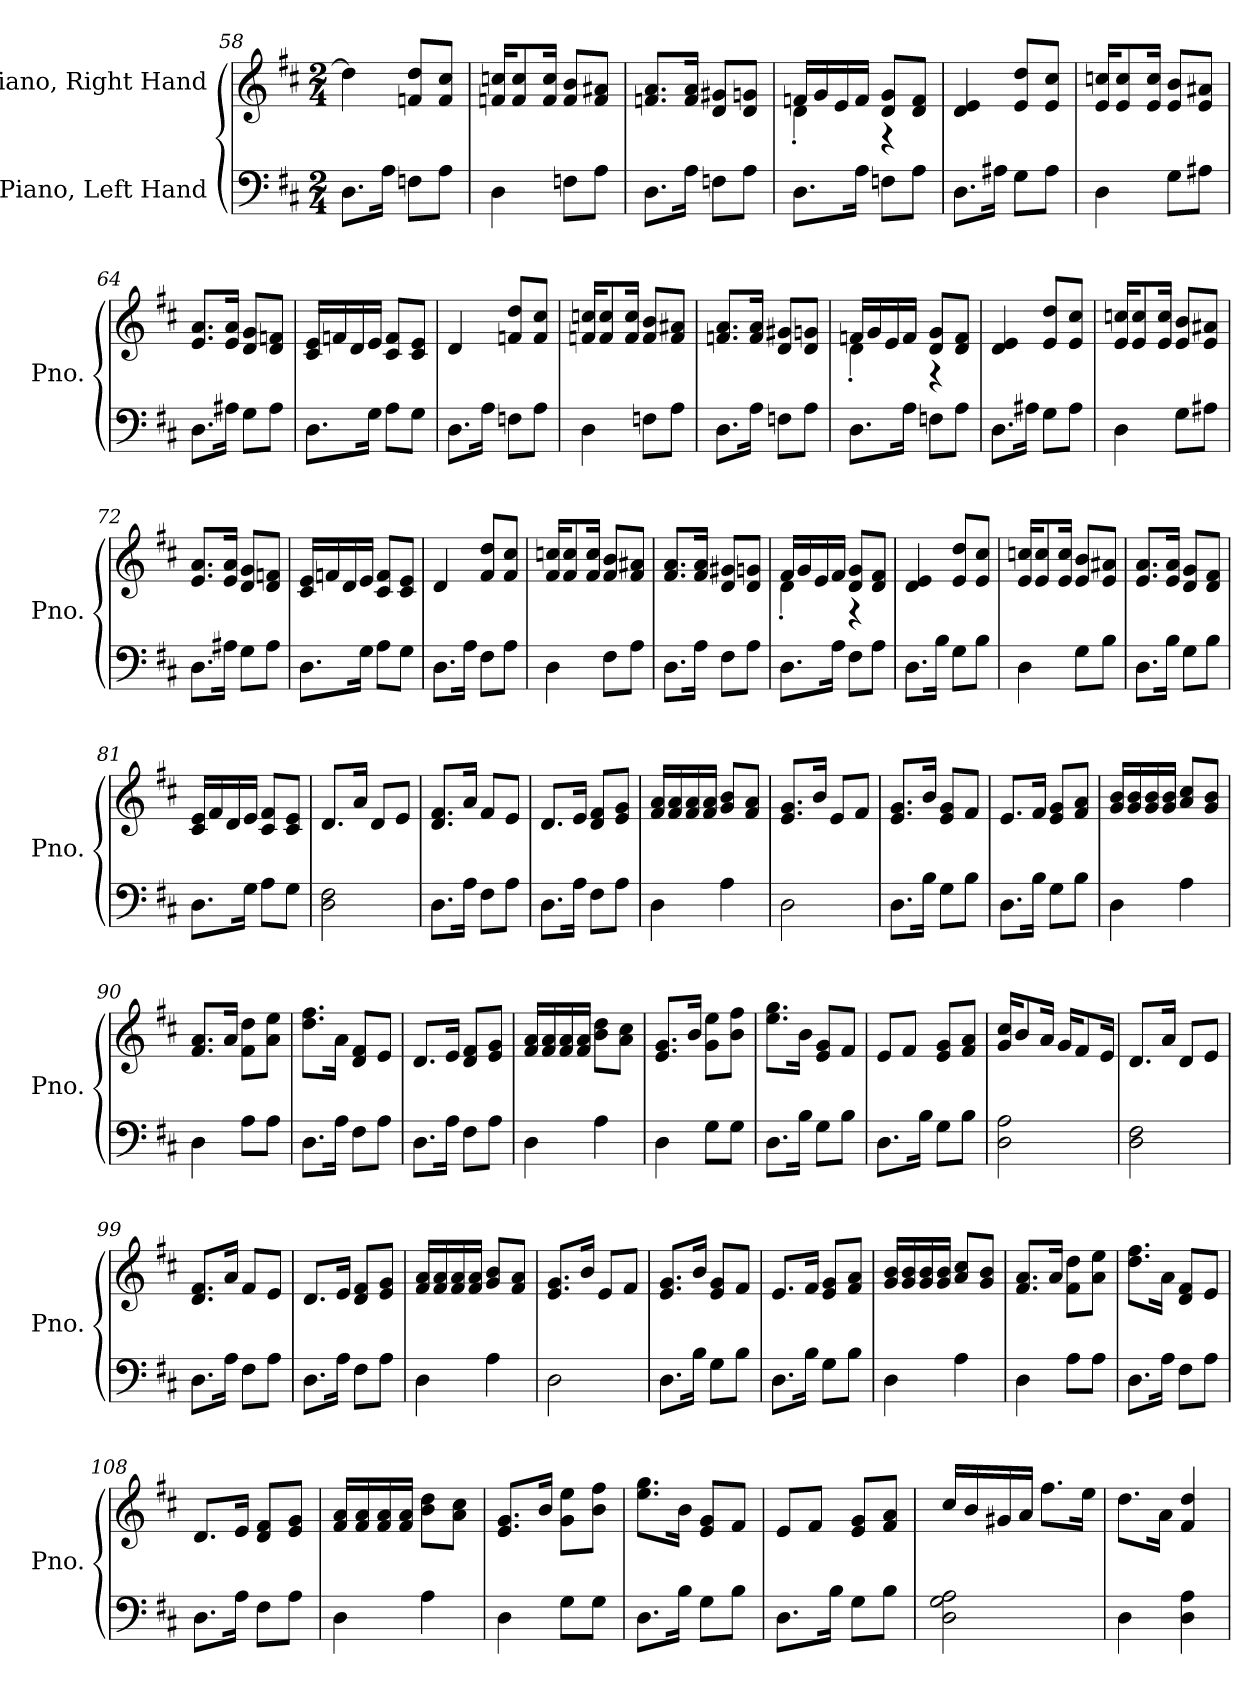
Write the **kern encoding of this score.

**kern	**kern
*part2	*part1
*staff2	*staff1
*I"Piano, Left Hand	*I"Piano, Right Hand
*I'Pno.	*I'Pno.
*clefF4	*clefG2
*k[f#c#]	*k[f#c#]
*M2/4	*M2/4
=58	=58
8.D\L	4dd\]
16A\Jk	.
8Fn\L	8fn/ 8dd/L
8A\J	8f/ 8cc#/J
!!LO:LB:g=z
=59	=59
4D\	16fn/ 16ccn/KL
.	8f/ 8cc/
.	16f/ 16cc/Jk
8Fn\L	8f/ 8b/L
8A\J	8f/ 8a#X/J
=60	=60
8.D\L	8.fn/ 8.a/L
16A\Jk	16f/ 16a/Jk
8Fn\L	8d/ 8g#X/L
8A\J	8d/ 8gn/J
=61	=61
*	*^
8.D\L	16fn/LL	4d'\
.	16g/	.
.	16e/	.
16A\Jk	16f/JJ	.
8Fn\L	8d/ 8g/L	4r
8A\J	8d/ 8f/J	.
*	*v	*v
=62	=62
8.D\L	4d/ 4e/
16A#X\Jk	.
8G\L	8e/ 8dd/L
8A#\J	8e/ 8cc#/J
=63	=63
4D\	16e/ 16ccn/KL
.	8e/ 8cc/
.	16e/ 16cc/Jk
8G\L	8e/ 8b/L
8A#X\J	8e/ 8a#X/J
=64	=64
8.D\L	8.e/ 8.a/L
16A#X\Jk	16e/ 16a/Jk
8G\L	8d/ 8g/L
8A#\J	8d/ 8fn/J
!!LO:LB:g=z
=65	=65
8.D\L	16c#/ 16e/LL
.	16fn/
.	16d/
16G\Jk	16e/JJ
8A\L	8c#/ 8f/L
8G\J	8c#/ 8e/J
=66	=66
8.D\L	4d/
16A\Jk	.
8Fn\L	8fn/ 8dd/L
8A\J	8f/ 8cc#/J
=67	=67
4D\	16fn/ 16ccn/KL
.	8f/ 8cc/
.	16f/ 16cc/Jk
8Fn\L	8f/ 8b/L
8A\J	8f/ 8a#X/J
=68	=68
8.D\L	8.fn/ 8.a/L
16A\Jk	16f/ 16a/Jk
8Fn\L	8d/ 8g#X/L
8A\J	8d/ 8gn/J
=69	=69
*	*^
8.D\L	16fn/LL	4d'\
.	16g/	.
.	16e/	.
16A\Jk	16f/JJ	.
8Fn\L	8d/ 8g/L	4r
8A\J	8d/ 8f/J	.
*	*v	*v
=70	=70
8.D\L	4d/ 4e/
16A#X\Jk	.
8G\L	8e/ 8dd/L
8A#\J	8e/ 8cc#/J
!!LO:LB:g=z
=71	=71
4D\	16e/ 16ccn/KL
.	8e/ 8cc/
.	16e/ 16cc/Jk
8G\L	8e/ 8b/L
8A#X\J	8e/ 8a#X/J
=72	=72
8.D\L	8.e/ 8.a/L
16A#X\Jk	16e/ 16a/Jk
8G\L	8d/ 8g/L
8A#\J	8d/ 8fn/J
=73	=73
8.D\L	16c#/ 16e/LL
.	16fn/
.	16d/
16G\Jk	16e/JJ
8A\L	8c#/ 8f/L
8G\J	8c#/ 8e/J
=74	=74
8.D\L	4d/
16A\Jk	.
8F#\L	8f#/ 8dd/L
8A\J	8f#/ 8cc#/J
=75	=75
4D\	16f#/ 16ccn/KL
.	8f#/ 8cc/
.	16f#/ 16cc/Jk
8F#\L	8f#/ 8b/L
8A\J	8f#/ 8a#X/J
=76	=76
8.D\L	8.f#/ 8.a/L
16A\Jk	16f#/ 16a/Jk
8F#\L	8d/ 8g#X/L
8A\J	8d/ 8gn/J
!!LO:PB:g=z
=77	=77
*	*^
8.D\L	16f#/LL	4d'\
.	16g/	.
.	16e/	.
16A\Jk	16f#/JJ	.
8F#\L	8d/ 8g/L	4r
8A\J	8d/ 8f#/J	.
*	*v	*v
=78	=78
8.D\L	4d/ 4e/
16B\Jk	.
8G\L	8e/ 8dd/L
8B\J	8e/ 8cc#/J
=79	=79
4D\	16e/ 16ccn/KL
.	8e/ 8cc/
.	16e/ 16cc/Jk
8G\L	8e/ 8b/L
8B\J	8e/ 8a#X/J
=80	=80
8.D\L	8.e/ 8.a/L
16B\Jk	16e/ 16a/Jk
8G\L	8d/ 8g/L
8B\J	8d/ 8f#/J
=81	=81
8.D\L	16c#/ 16e/LL
.	16f#/
.	16d/
16G\Jk	16e/JJ
8A\L	8c#/ 8f#/L
8G\J	8c#/ 8e/J
=82	=82
2D\ 2F#\	8.d/L
.	16a/Jk
.	8d/L
.	8e/J
=83	=83
8.D\L	8.d/ 8.f#/L
16A\Jk	16a/Jk
8F#\L	8f#/L
8A\J	8e/J
!!LO:LB:g=z
=84	=84
8.D\L	8.d/L
16A\Jk	16e/Jk
8F#\L	8d/ 8f#/L
8A\J	8e/ 8g/J
=85	=85
4D\	16f#/ 16a/LL
.	16f#/ 16a/
.	16f#/ 16a/
.	16f#/ 16a/JJ
4A\	8g/ 8b/L
.	8f#/ 8a/J
=86	=86
2D\	8.e/ 8.g/L
.	16b/Jk
.	8e/L
.	8f#/J
=87	=87
8.D\L	8.e/ 8.g/L
16B\Jk	16b/Jk
8G\L	8e/ 8g/L
8B\J	8f#/J
=88	=88
8.D\L	8.e/L
16B\Jk	16f#/Jk
8G\L	8e/ 8g/L
8B\J	8f#/ 8a/J
=89	=89
4D\	16g/ 16b/LL
.	16g/ 16b/
.	16g/ 16b/
.	16g/ 16b/JJ
4A\	8a/ 8cc#/L
.	8g/ 8b/J
=90	=90
4D\	8.f#/ 8.a/L
.	16a/Jk
8A\L	8f#\ 8dd\L
8A\J	8a\ 8ee\J
!!LO:LB:g=z
=91	=91
8.D\L	8.dd\ 8.ff#\L
16A\Jk	16a\Jk
8F#\L	8d/ 8f#/L
8A\J	8e/J
=92	=92
8.D\L	8.d/L
16A\Jk	16e/Jk
8F#\L	8d/ 8f#/L
8A\J	8e/ 8g/J
=93	=93
4D\	16f#/ 16a/LL
.	16f#/ 16a/
.	16f#/ 16a/
.	16f#/ 16a/JJ
4A\	8b\ 8dd\L
.	8a\ 8cc#\J
=94	=94
4D\	8.e/ 8.g/L
.	16b/Jk
8G\L	8g\ 8ee\L
8G\J	8b\ 8ff#\J
=95	=95
8.D\L	8.ee\ 8.gg\L
16B\Jk	16b\Jk
8G\L	8e/ 8g/L
8B\J	8f#/J
=96	=96
8.D\L	8e/L
.	8f#/J
16B\Jk	.
8G\L	8e/ 8g/L
8B\J	8f#/ 8a/J
=97	=97
2D\ 2A\	16g/ 16cc#/KL
.	8b/
.	16a/Jk
.	16g/KL
.	8f#/
.	16e/Jk
!!LO:LB:g=z
=98	=98
2D\ 2F#\	8.d/L
.	16a/Jk
.	8d/L
.	8e/J
=99	=99
8.D\L	8.d/ 8.f#/L
16A\Jk	16a/Jk
8F#\L	8f#/L
8A\J	8e/J
=100	=100
8.D\L	8.d/L
16A\Jk	16e/Jk
8F#\L	8d/ 8f#/L
8A\J	8e/ 8g/J
=101	=101
4D\	16f#/ 16a/LL
.	16f#/ 16a/
.	16f#/ 16a/
.	16f#/ 16a/JJ
4A\	8g/ 8b/L
.	8f#/ 8a/J
=102	=102
2D\	8.e/ 8.g/L
.	16b/Jk
.	8e/L
.	8f#/J
=103	=103
8.D\L	8.e/ 8.g/L
16B\Jk	16b/Jk
8G\L	8e/ 8g/L
8B\J	8f#/J
=104	=104
8.D\L	8.e/L
16B\Jk	16f#/Jk
8G\L	8e/ 8g/L
8B\J	8f#/ 8a/J
!!LO:LB:g=z
=105	=105
4D\	16g/ 16b/LL
.	16g/ 16b/
.	16g/ 16b/
.	16g/ 16b/JJ
4A\	8a/ 8cc#/L
.	8g/ 8b/J
=106	=106
4D\	8.f#/ 8.a/L
.	16a/Jk
8A\L	8f#\ 8dd\L
8A\J	8a\ 8ee\J
=107	=107
8.D\L	8.dd\ 8.ff#\L
16A\Jk	16a\Jk
8F#\L	8d/ 8f#/L
8A\J	8e/J
=108	=108
8.D\L	8.d/L
16A\Jk	16e/Jk
8F#\L	8d/ 8f#/L
8A\J	8e/ 8g/J
=109	=109
4D\	16f#/ 16a/LL
.	16f#/ 16a/
.	16f#/ 16a/
.	16f#/ 16a/JJ
4A\	8b\ 8dd\L
.	8a\ 8cc#\J
=110	=110
4D\	8.e/ 8.g/L
.	16b/Jk
8G\L	8g\ 8ee\L
8G\J	8b\ 8ff#\J
=111	=111
8.D\L	8.ee\ 8.gg\L
16B\Jk	16b\Jk
8G\L	8e/ 8g/L
8B\J	8f#/J
!!LO:LB:g=z
=112	=112
8.D\L	8e/L
.	8f#/J
16B\Jk	.
8G\L	8e/ 8g/L
8B\J	8f#/ 8a/J
=113	=113
2D\ 2G\ 2A\	16cc#/LL
.	16b/
.	16g#X/
.	16a/JJ
.	8.ff#\L
.	16ee\Jk
=114	=114
4D\	8.dd\L
.	16a\Jk
4D\ 4A\	4f#/ 4dd/
=	=
*-	*-
